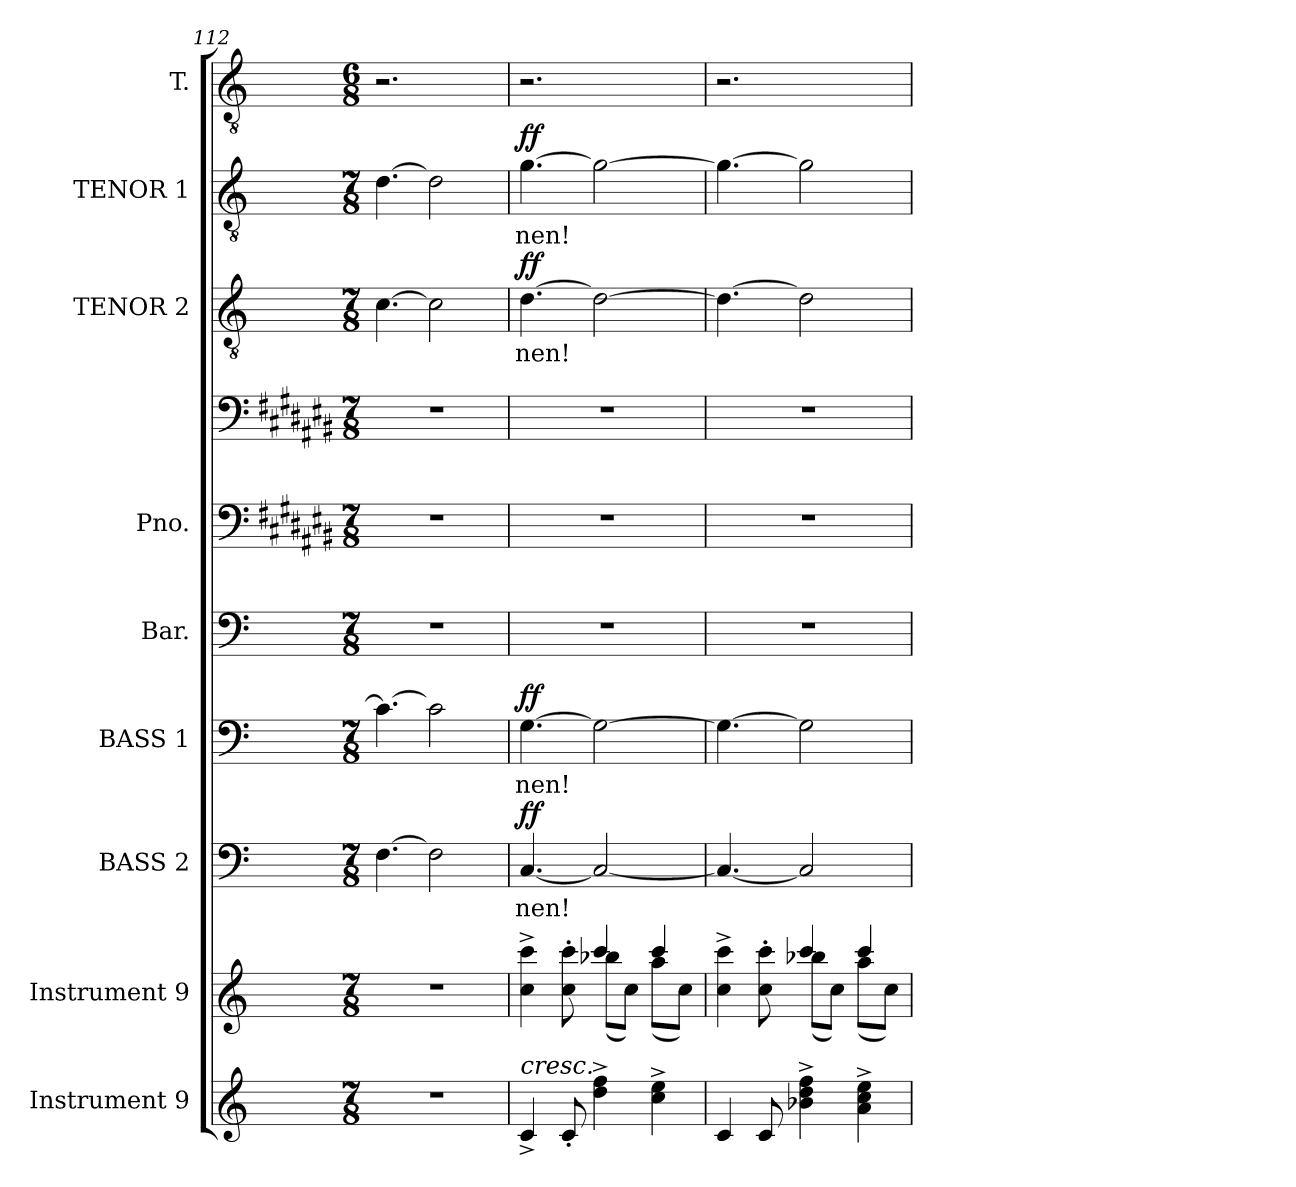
**kern	**kern	**kern	**text	**dynam	**kern	**text	**dynam	**kern	**kern	**kern	**kern	**text	**dynam	**kern	**text	**dynam	**kern
*part9	*part8	*part7	*part7	*part7	*part6	*part6	*part6	*part5	*part4	*part4	*part3	*part3	*part3	*part2	*part2	*part2	*part1
*staff10	*staff9	*staff8	*staff8	*staff8	*staff7	*staff7	*staff7	*staff6	*staff5	*staff4	*staff3	*staff3	*staff3	*staff2	*staff2	*staff2	*staff1
*I"Instrument 9	*I"Instrument 9	*I"BASS 2	*	*	*I"BASS 1	*	*	*I"Bar.	*I"Pno.	*	*I"TENOR 2	*	*	*I"TENOR 1	*	*	*I"T.
*	*	*I'B. 2	*	*	*I'B. 1	*	*	*I'Bar.	*	*	*I'T. 2	*	*	*I'T. 1	*	*	*
!!LO:LB:g=z
*clefG2	*clefG2	*clefF4	*	*	*clefF4	*	*	*clefF4	*clefF4	*clefF4	*clefGv2	*	*	*clefGv2	*	*	*clefGv2
*ITrd-3c-5	*ITrd-3c-5	*ITrd-3c-5	*	*	*ITrd-3c-5	*	*	*ITrd-3c-5	*ITrd-3c-5	*ITrd-3c-5	*ITrd-3c-5	*	*	*ITrd-3c-5	*	*	*ITrd-3c-5
*k[b-]	*k[b-]	*k[b-]	*	*	*k[b-]	*	*	*k[b-]	*k[f#c#g#d#a#e#]	*k[f#c#g#d#a#e#]	*k[b-]	*	*	*k[b-]	*	*	*k[b-]
*F:	*F:	*F:	*	*	*F:	*	*	*F:	*F#:	*F#:	*F:	*	*	*F:	*	*	*F:
*M7/8	*M7/8	*M7/8	*	*	*M7/8	*	*	*M7/8	*M7/8	*M7/8	*M7/8	*	*	*M7/8	*	*	*M6/8
=112	=112	=112	=112	=112	=112	=112	=112	=112	=112	=112	=112	=112	=112	=112	=112	=112	=112
!	!	!	!LO:LY:b:cj	!	!	!LO:LY:b:cj	!	!	!	!	!	!LO:LY:b:cj	!	!	!LO:LY:b:cj	!	!
2..r	2..r	[>4.B-\	.	.	4.f\_>	.	.	2..r	2..r	2..r	[>4.f\	.	.	[>4.g\	.	.	2.r
!	!	!	!LO:LY:b:cj	!	!	!LO:LY:b:cj	!	!	!	!	!	!LO:LY:b:cj	!	!	!LO:LY:b:cj	!	!
.	.	2B-\]	.	.	2f\]	.	.	.	.	.	2f\]	.	.	2g\]	.	.	.
.	.	.	.	.	.	.	.	.	.	.	.	.	.	.	.	.	8ryy
=113	=113	=113	=113	=113	=113	=113	=113	=113	=113	=113	=113	=113	=113	=113	=113	=113	=113
*	*^	*	*	*	*	*	*	*	*	*	*	*	*	*	*	*	*
!LO:TX:a:i:t=cresc.	!	!	!	!	!	!	!	!	!	!	!	!	!	!	!	!	!	!
!	!	!	!	!LO:LY:b:cj	!LO:DY:a	!	!LO:LY:b:cj	!LO:DY:a	!	!	!	!	!LO:LY:b:cj	!LO:DY:a	!	!LO:LY:b:cj	!LO:DY:a	!
4f^</	4.ryy	4ff\^> 4fff\^>	[<4.F/	nen!	ff	[>4.c\	nen!	ff	2..r	2..r	2..r	[>4.g\	nen!	ff	[>4.cc\	nen!	ff	2.r
8f'</	.	8ff\'> 8fff\'>	.	.	.	.	.	.	.	.	.	.	.	.	.	.	.	.
!	!	!	!	!LO:LY:b:cj	!	!	!LO:LY:b:cj	!	!	!	!	!	!LO:LY:b:cj	!	!	!LO:LY:b:cj	!	!
4gg\^> 4bb-\^>	4fff/	(<8eee-X\L	2F/_<	.	.	2c\_>	.	.	.	.	.	2g\_>	.	.	2cc\_>	.	.	.
.	.	8ff\J)	.	.	.	.	.	.	.	.	.	.	.	.	.	.	.	.
4aa\^> 4ff\^>	4fff/	(<8ddd\L	.	.	.	.	.	.	.	.	.	.	.	.	.	.	.	.
.	.	8ff\J)	.	.	.	.	.	.	.	.	.	.	.	.	.	.	.	8ryy
=114	=114	=114	=114	=114	=114	=114	=114	=114	=114	=114	=114	=114	=114	=114	=114	=114	=114	=114
!	!	!	!	!LO:LY:b:cj	!	!	!LO:LY:b:cj	!	!	!	!	!	!LO:LY:b:cj	!	!	!LO:LY:b:cj	!	!
4f/	4.ryy	4fff\^> 4ff\^>	4.F/_<	.	.	4.c\_>	.	.	2..r	2..r	2..r	4.g\_>	.	.	4.cc\_>	.	.	2.r
8f/	.	8fff\'> 8ff\'>	.	.	.	.	.	.	.	.	.	.	.	.	.	.	.	.
!	!	!	!	!LO:LY:b:cj	!	!	!LO:LY:b:cj	!	!	!	!	!	!LO:LY:b:cj	!	!	!LO:LY:b:cj	!	!
4bb-\^> 4ee-X\^> 4gg\^>	4fff/	(<8eee-X\L	2F/]	.	.	2c\]	.	.	.	.	.	2g\]	.	.	2cc\]	.	.	.
.	.	8ff\J)	.	.	.	.	.	.	.	.	.	.	.	.	.	.	.	.
4aa\^> 4dd\^> 4ff\^>	4fff/	(<8ddd\L	.	.	.	.	.	.	.	.	.	.	.	.	.	.	.	.
.	.	8ff\J)	.	.	.	.	.	.	.	.	.	.	.	.	.	.	.	8ryy
*	*v	*v	*	*	*	*	*	*	*	*	*	*	*	*	*	*	*	*
=	=	=	=	=	=	=	=	=	=	=	=	=	=	=	=	=	=
*-	*-	*-	*-	*-	*-	*-	*-	*-	*-	*-	*-	*-	*-	*-	*-	*-	*-
